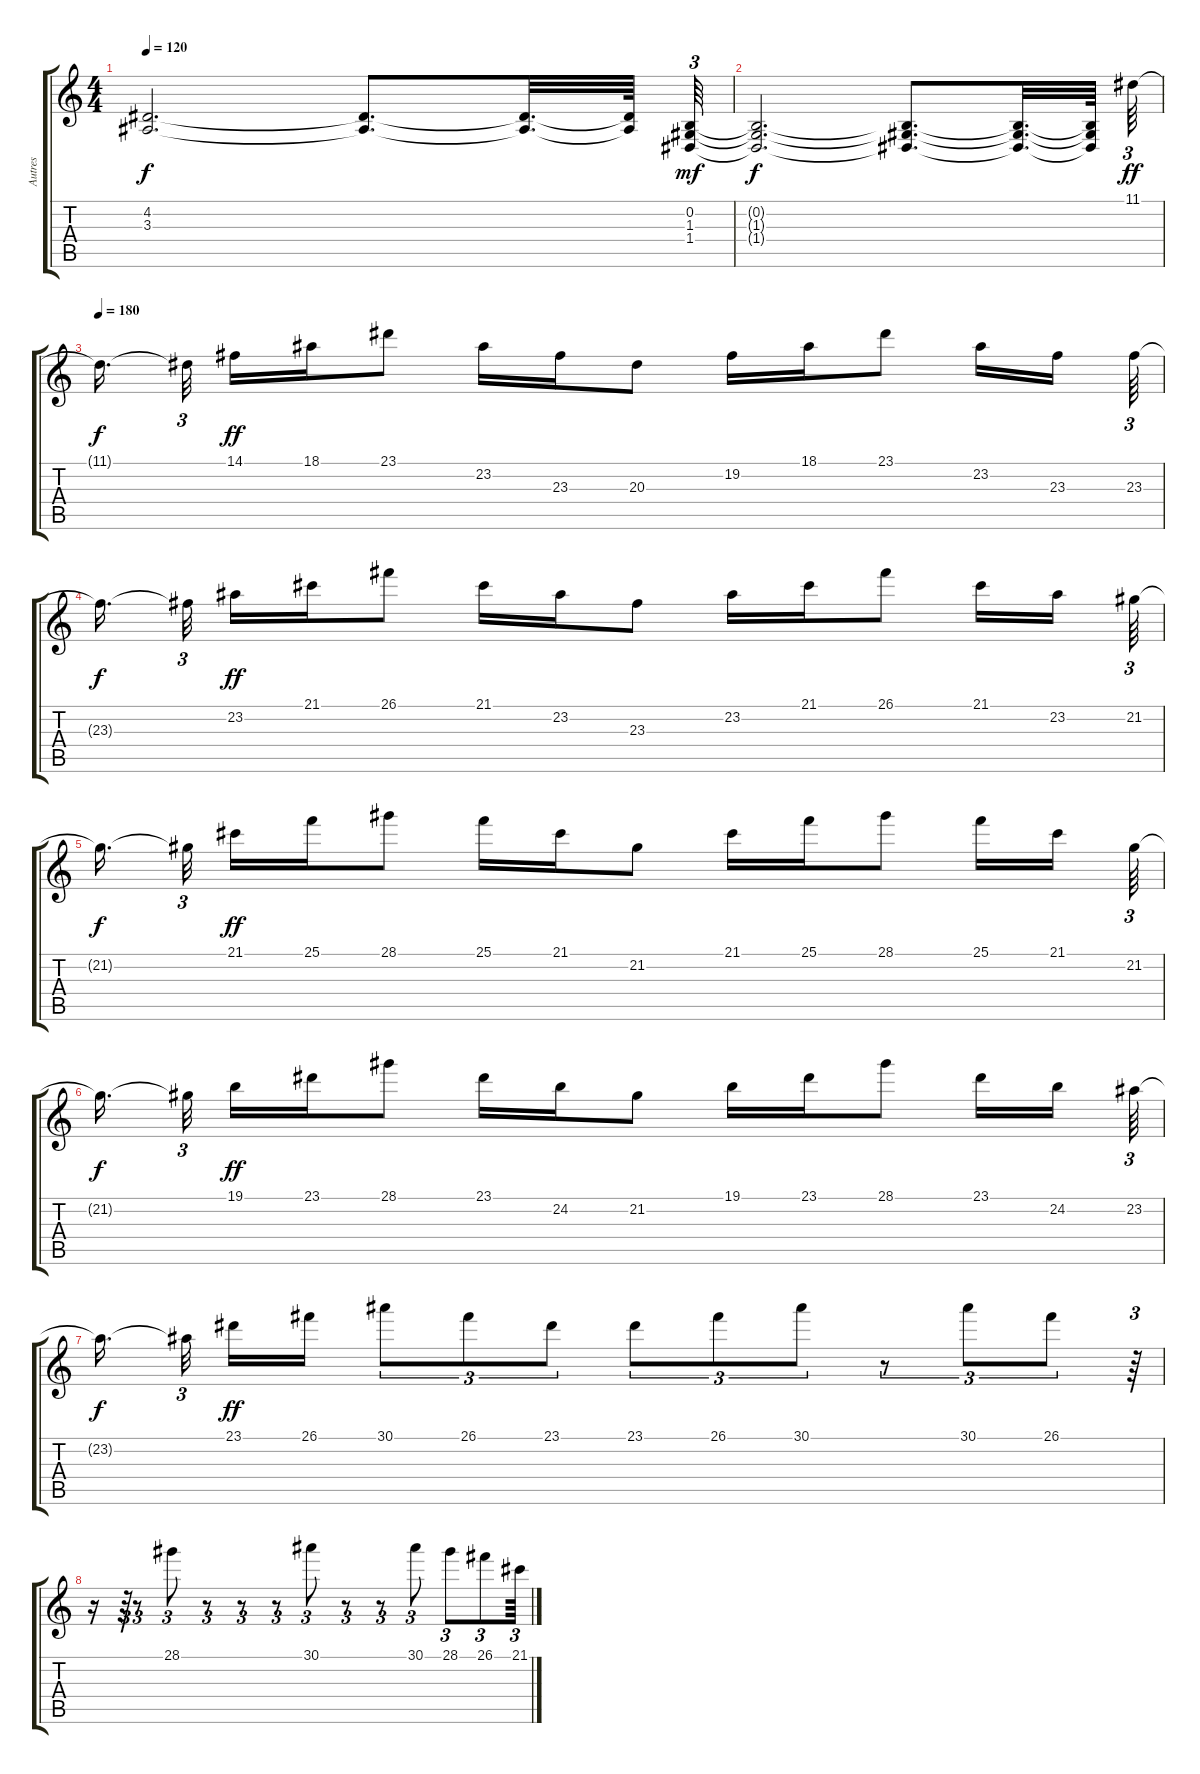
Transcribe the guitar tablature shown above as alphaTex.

\track ("Autres" "Autres") {instrument stringensemble1}
\staff {score tabs}
\tuning (E4 B3 G3 D3 A2 E2) {hide}
\ts (4 4)
\tempo 120
\clef g2
\ks c
(4.2{t} 3.3{t}).2{d dy f} (4.2{t} 3.3{t}).8{d} (4.2{t} 3.3{t}).32{d} (4.2{t} 3.3{t}).64 (0.2 1.3 1.4).64{tu (3 2) dy mf} |
(0.2{t} 1.3{t} 1.4{t}).2{d dy f} (0.2{t} 1.3{t} 1.4{t}).8{d} (0.2{t} 1.3{t} 1.4{t}).32{d} (0.2{t} 1.3{t} 1.4{t}).64 11.1.64{tu (3 2) dy ff volume 16 instrument churchorgan} |
\tempo 180
11.1{t}.16{d dy f beam splitsecondary} 11.1{t}.32{tu (3 2) beam splitsecondary} 14.1.16{dy ff} 18.1.16 23.1.8 23.2.16 23.3.16 20.3.8 19.2.16 18.1.16 23.1.8 23.2.16 23.3.16{beam splitsecondary} 23.3.64{tu (3 2)} |
23.3{t}.16{d dy f beam splitsecondary} 23.3{t}.32{tu (3 2) beam splitsecondary} 23.2.16{dy ff} 21.1.16 26.1.8 21.1.16 23.2.16 23.3.8 23.2.16 21.1.16 26.1.8 21.1.16 23.2.16{beam splitsecondary} 21.2.64{tu (3 2)} |
21.2{t}.16{d dy f beam splitsecondary} 21.2{t}.32{tu (3 2) beam splitsecondary} 21.1.16{dy ff} 25.1.16 28.1.8 25.1.16 21.1.16 21.2.8 21.1.16 25.1.16 28.1.8 25.1.16 21.1.16{beam splitsecondary} 21.2.64{tu (3 2)} |
21.2{t}.16{d dy f beam splitsecondary} 21.2{t}.32{tu (3 2) beam splitsecondary} 19.1.16{dy ff} 23.1.16 28.1.8 23.1.16 24.2.16 21.2.8 19.1.16 23.1.16 28.1.8 23.1.16 24.2.16{beam splitsecondary} 23.2.64{tu (3 2)} |
23.2{t}.16{d dy f beam splitsecondary} 23.2{t}.32{tu (3 2) beam splitsecondary} 23.1.16{dy ff} 26.1.16 30.1.8{tu (3 2)} 26.1.8{tu (3 2)} 23.1.8{tu (3 2)} 23.1.8{tu (3 2)} 26.1.8{tu (3 2)} 30.1.8{tu (3 2)} r.8{tu (3 2)} 30.1.8{tu (3 2)} 26.1.8{tu (3 2)} r.64{tu (3 2)} |
r.16 r.64{tu (3 2)} r.8{tu (3 2)} 28.1.8{tu (3 2)} r.8{tu (3 2)} r.8{tu (3 2)} r.8{tu (3 2)} 30.1.8{tu (3 2)} r.8{tu (3 2)} r.8{tu (3 2)} 30.1.8{tu (3 2)} 28.1.8{tu (3 2)} 26.1.8{tu (3 2)} 21.1.64{tu (3 2)}
